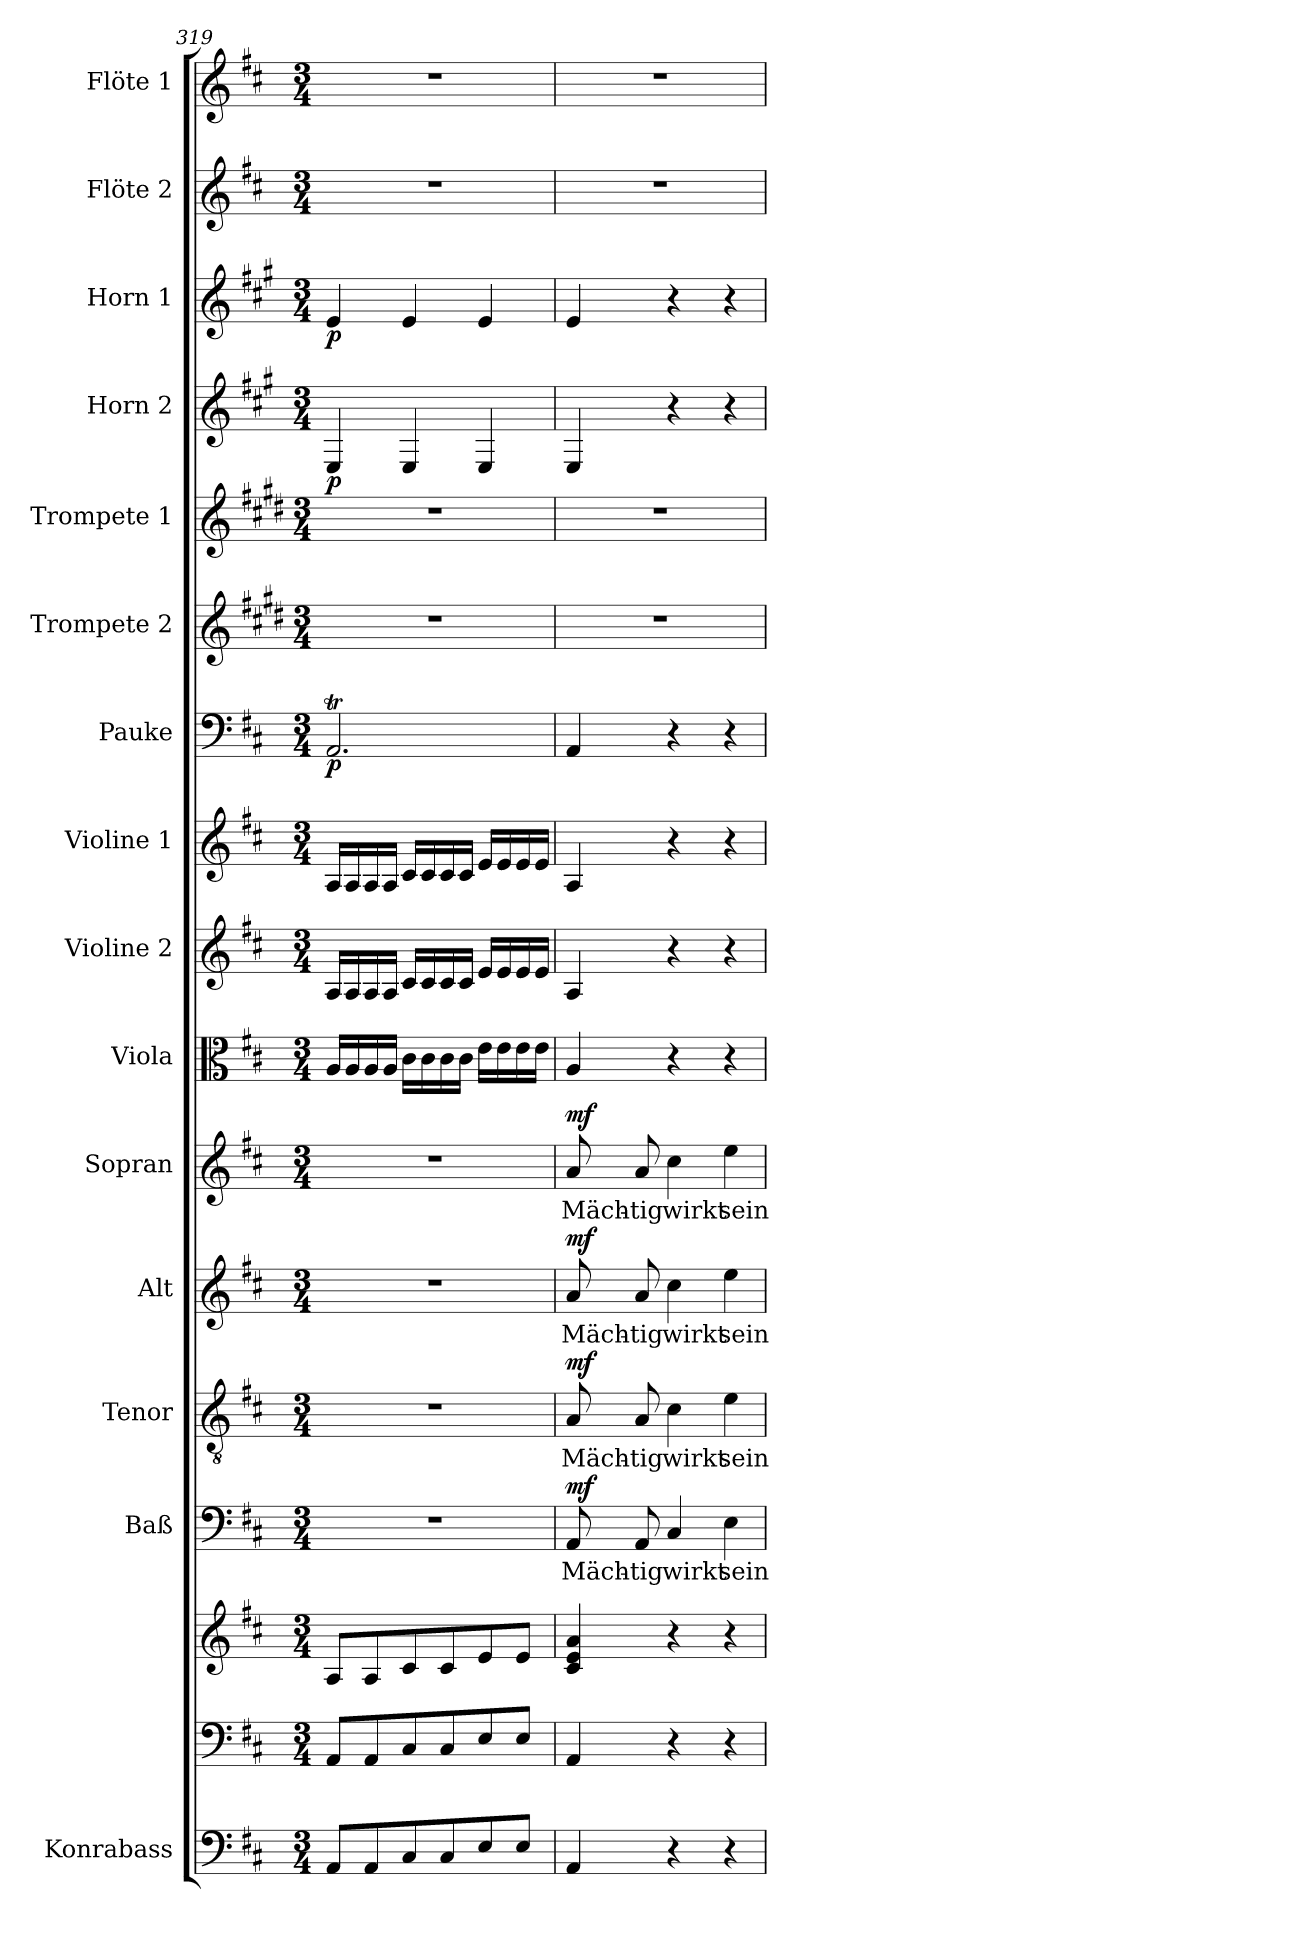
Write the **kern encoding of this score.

**kern	**kern	**kern	**kern	**text	**dynam	**kern	**text	**dynam	**kern	**text	**dynam	**kern	**text	**dynam	**kern	**kern	**kern	**kern	**dynam	**kern	**kern	**kern	**dynam	**kern	**dynam	**kern	**kern
*part16	*part15	*part15	*part14	*part14	*part14	*part13	*part13	*part13	*part12	*part12	*part12	*part11	*part11	*part11	*part10	*part9	*part8	*part7	*part7	*part6	*part5	*part4	*part4	*part3	*part3	*part2	*part1
*staff17	*staff16	*staff15	*staff14	*staff14	*staff14	*staff13	*staff13	*staff13	*staff12	*staff12	*staff12	*staff11	*staff11	*staff11	*staff10	*staff9	*staff8	*staff7	*staff7	*staff6	*staff5	*staff4	*staff4	*staff3	*staff3	*staff2	*staff1
*I"Konrabass	*	*	*I"Baß	*	*	*I"Tenor	*	*	*I"Alt	*	*	*I"Sopran	*	*	*I"Viola	*I"Violine 2	*I"Violine 1	*I"Pauke	*	*I"Trompete 2	*I"Trompete 1	*I"Horn 2	*	*I"Horn 1	*	*I"Flöte 2	*I"Flöte 1
*I'Kb.	*	*	*I'Baß	*	*	*I'Ten	*	*	*I'Alt	*	*	*I'Sop	*	*	*I'Vla.	*I'Vln. 2	*I'Vln. 1	*I'Pk.	*	*I'Trp. 2	*I'Trp. 1	*I'Hrn. 2	*	*I'Hrn. 1	*	*I'Fl. 2	*I'Fl. 1
*clefF4	*clefF4	*clefG2	*clefF4	*	*	*clefGv2	*	*	*clefG2	*	*	*clefG2	*	*	*clefC3	*clefG2	*clefG2	*clefF4	*	*clefG2	*clefG2	*clefG2	*	*clefG2	*	*clefG2	*clefG2
*ITrd7c12	*	*	*	*	*	*	*	*	*	*	*	*	*	*	*	*	*	*	*	*ITrd1c2	*ITrd1c2	*ITrd4c7	*	*ITrd4c7	*	*	*
*k[f#c#]	*k[f#c#]	*k[f#c#]	*k[f#c#]	*	*	*k[f#c#]	*	*	*k[f#c#]	*	*	*k[f#c#]	*	*	*k[f#c#]	*k[f#c#]	*k[f#c#]	*k[f#c#]	*	*k[f#c#]	*k[f#c#]	*k[f#c#]	*	*k[f#c#]	*	*k[f#c#]	*k[f#c#]
*D:	*D:	*D:	*D:	*	*	*D:	*	*	*D:	*	*	*D:	*	*	*D:	*D:	*D:	*D:	*	*D:	*D:	*D:	*	*D:	*	*D:	*D:
*M3/4	*M3/4	*M3/4	*M3/4	*	*	*M3/4	*	*	*M3/4	*	*	*M3/4	*	*	*M3/4	*M3/4	*M3/4	*M3/4	*	*M3/4	*M3/4	*M3/4	*	*M3/4	*	*M3/4	*M3/4
=319	=319	=319	=319	=319	=319	=319	=319	=319	=319	=319	=319	=319	=319	=319	=319	=319	=319	=319	=319	=319	=319	=319	=319	=319	=319	=319	=319
!	!	!	!	!	!	!	!	!	!	!	!	!	!	!	!	!	!	!	!LO:DY:b	!	!	!	!LO:DY:b	!	!LO:DY:b	!	!
8AAA/L	8AA/L	8A/L	2.r	.	.	2.r	.	.	2.r	.	.	2.r	.	.	16A/LL	16A/LL	16A/LL	2.AAT/	p	2.r	2.r	4AA/	p	4A/	p	2.r	2.r
.	.	.	.	.	.	.	.	.	.	.	.	.	.	.	16A/	16A/	16A/	.	.	.	.	.	.	.	.	.	.
8AAA/	8AA/	8A/	.	.	.	.	.	.	.	.	.	.	.	.	16A/	16A/	16A/	.	.	.	.	.	.	.	.	.	.
.	.	.	.	.	.	.	.	.	.	.	.	.	.	.	16A/JJ	16A/JJ	16A/JJ	.	.	.	.	.	.	.	.	.	.
8CC#/	8C#/	8c#/	.	.	.	.	.	.	.	.	.	.	.	.	16c#\LL	16c#/LL	16c#/LL	.	.	.	.	4AA/	.	4A/	.	.	.
.	.	.	.	.	.	.	.	.	.	.	.	.	.	.	16c#\	16c#/	16c#/	.	.	.	.	.	.	.	.	.	.
8CC#/	8C#/	8c#/	.	.	.	.	.	.	.	.	.	.	.	.	16c#\	16c#/	16c#/	.	.	.	.	.	.	.	.	.	.
.	.	.	.	.	.	.	.	.	.	.	.	.	.	.	16c#\JJ	16c#/JJ	16c#/JJ	.	.	.	.	.	.	.	.	.	.
8EE/	8E/	8e/	.	.	.	.	.	.	.	.	.	.	.	.	16e\LL	16e/LL	16e/LL	.	.	.	.	4AA/	.	4A/	.	.	.
.	.	.	.	.	.	.	.	.	.	.	.	.	.	.	16e\	16e/	16e/	.	.	.	.	.	.	.	.	.	.
8EE/J	8E/J	8e/J	.	.	.	.	.	.	.	.	.	.	.	.	16e\	16e/	16e/	.	.	.	.	.	.	.	.	.	.
.	.	.	.	.	.	.	.	.	.	.	.	.	.	.	16e\JJ	16e/JJ	16e/JJ	.	.	.	.	.	.	.	.	.	.
=320	=320	=320	=320	=320	=320	=320	=320	=320	=320	=320	=320	=320	=320	=320	=320	=320	=320	=320	=320	=320	=320	=320	=320	=320	=320	=320	=320
!	!	!	!	!LO:LY:b	!LO:DY:a	!	!LO:LY:b	!LO:DY:a	!	!LO:LY:b	!LO:DY:a	!	!LO:LY:b	!LO:DY:a	!	!	!	!	!	!	!	!	!	!	!	!	!
4AAA/	4AA/	4c#/ 4e/ 4a/	8AA/	Mäch-	mf	8A/	Mäch-	mf	8a/	Mäch-	mf	8a/	Mäch-	mf	4A/	4A/	4A/	4AA/	.	2.r	2.r	4AA/	.	4A/	.	2.r	2.r
!	!	!	!	!LO:LY:b	!	!	!LO:LY:b	!	!	!LO:LY:b	!	!	!LO:LY:b	!	!	!	!	!	!	!	!	!	!	!	!	!	!
.	.	.	8AA/	-tig	.	8A/	-tig	.	8a/	-tig	.	8a/	-tig	.	.	.	.	.	.	.	.	.	.	.	.	.	.
!	!	!	!	!LO:LY:b	!	!	!LO:LY:b	!	!	!LO:LY:b	!	!	!LO:LY:b	!	!	!	!	!	!	!	!	!	!	!	!	!	!
4r	4r	4r	4C#/	wirkt	.	4c#\	wirkt	.	4cc#\	wirkt	.	4cc#\	wirkt	.	4r	4r	4r	4r	.	.	.	4r	.	4r	.	.	.
!	!	!	!	!LO:LY:b	!	!	!LO:LY:b	!	!	!LO:LY:b	!	!	!LO:LY:b	!	!	!	!	!	!	!	!	!	!	!	!	!	!
4r	4r	4r	4E\	sein	.	4e\	sein	.	4ee\	sein	.	4ee\	sein	.	4r	4r	4r	4r	.	.	.	4r	.	4r	.	.	.
=	=	=	=	=	=	=	=	=	=	=	=	=	=	=	=	=	=	=	=	=	=	=	=	=	=	=	=
*-	*-	*-	*-	*-	*-	*-	*-	*-	*-	*-	*-	*-	*-	*-	*-	*-	*-	*-	*-	*-	*-	*-	*-	*-	*-	*-	*-
